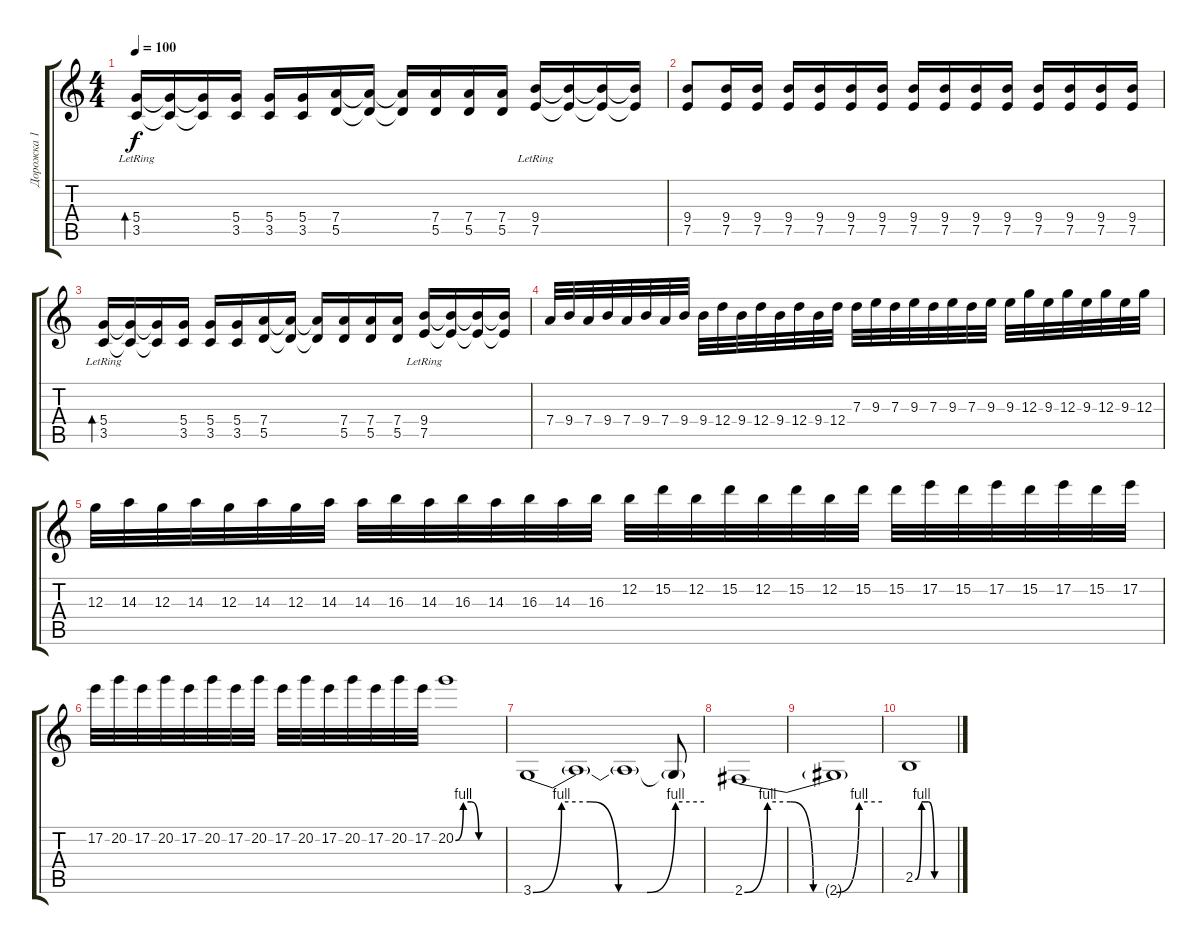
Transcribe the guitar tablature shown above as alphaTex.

\track ("Дорожка 1" "Дорожка 1") {instrument distortionguitar}
\staff {score tabs}
\tuning (E4 B3 G3 D3 A2 E2) {hide}
\ts (4 4)
\tempo 100
\clef g2
\ks c
(5.4{lr} 3.5{lr}).16{bd 60 dy f} (5.4{t} 3.5{t}).16 (5.4{t} 3.5{t}).16 (5.4 3.5).16 (5.4 3.5).16 (5.4 3.5).16 (7.4 5.5).16 (7.4{t} 5.5{t}).16 (7.4{t} 5.5{t}).16 (7.4 5.5).16 (7.4 5.5).16 (7.4 5.5).16 (9.4{lr} 7.5{lr}).16 (9.4{t} 7.5{t}).16 (9.4{t} 7.5{t}).16 (9.4{t} 7.5{t}).16 |
(9.4 7.5).8 (9.4 7.5).16 (9.4 7.5).16 (9.4 7.5).16 (9.4 7.5).16 (9.4 7.5).16 (9.4 7.5).16 (9.4 7.5).16 (9.4 7.5).16 (9.4 7.5).16 (9.4 7.5).16 (9.4 7.5).16 (9.4 7.5).16 (9.4 7.5).16 (9.4 7.5).16 |
(5.4{lr} 3.5{lr}).16{bd 60} (5.4{t} 3.5{t}).16 (5.4{t} 3.5{t}).16 (5.4 3.5).16 (5.4 3.5).16 (5.4 3.5).16 (7.4 5.5).16 (7.4{t} 5.5{t}).16 (7.4{t} 5.5{t}).16 (7.4 5.5).16 (7.4 5.5).16 (7.4 5.5).16 (9.4{lr} 7.5{lr}).16 (9.4{t} 7.5{t}).16 (9.4{t} 7.5{t}).16 (9.4{t} 7.5{t}).16 |
7.4.32 9.4.32 7.4.32 9.4.32 7.4.32 9.4.32 7.4.32 9.4.32 9.4.32 12.4.32 9.4.32 12.4.32 9.4.32 12.4.32 9.4.32 12.4.32 7.3.32 9.3.32 7.3.32 9.3.32 7.3.32 9.3.32 7.3.32 9.3.32 9.3.32 12.3.32 9.3.32 12.3.32 9.3.32 12.3.32 9.3.32 12.3.32 |
12.3.32 14.3.32 12.3.32 14.3.32 12.3.32 14.3.32 12.3.32 14.3.32 14.3.32 16.3.32 14.3.32 16.3.32 14.3.32 16.3.32 14.3.32 16.3.32 12.2.32 15.2.32 12.2.32 15.2.32 12.2.32 15.2.32 12.2.32 15.2.32 15.2.32 17.2.32 15.2.32 17.2.32 15.2.32 17.2.32 15.2.32 17.2.32 |
17.2.32 20.2.32 17.2.32 20.2.32 17.2.32 20.2.32 17.2.32 20.2.32 17.2.32 20.2.32 17.2.32 20.2.32 17.2.32 20.2.32 17.2.32 20.2{be (custom 0 0 10 4 20 4 30 0 60 0)}.1 |
3.6{be (custom 0 0 10 4 20 4 30 0 40 0 50 4 60 4)}.1 3.6{t}.1 3.6{t}.1 3.6{t}.8 |
2.6{be (custom 0 0 10 4 20 4 30 0 40 0 50 4 60 4)}.1 |
2.6{t}.1 |
2.5{be (custom 0 0 10 4 20 4 30 0 60 0)}.1
